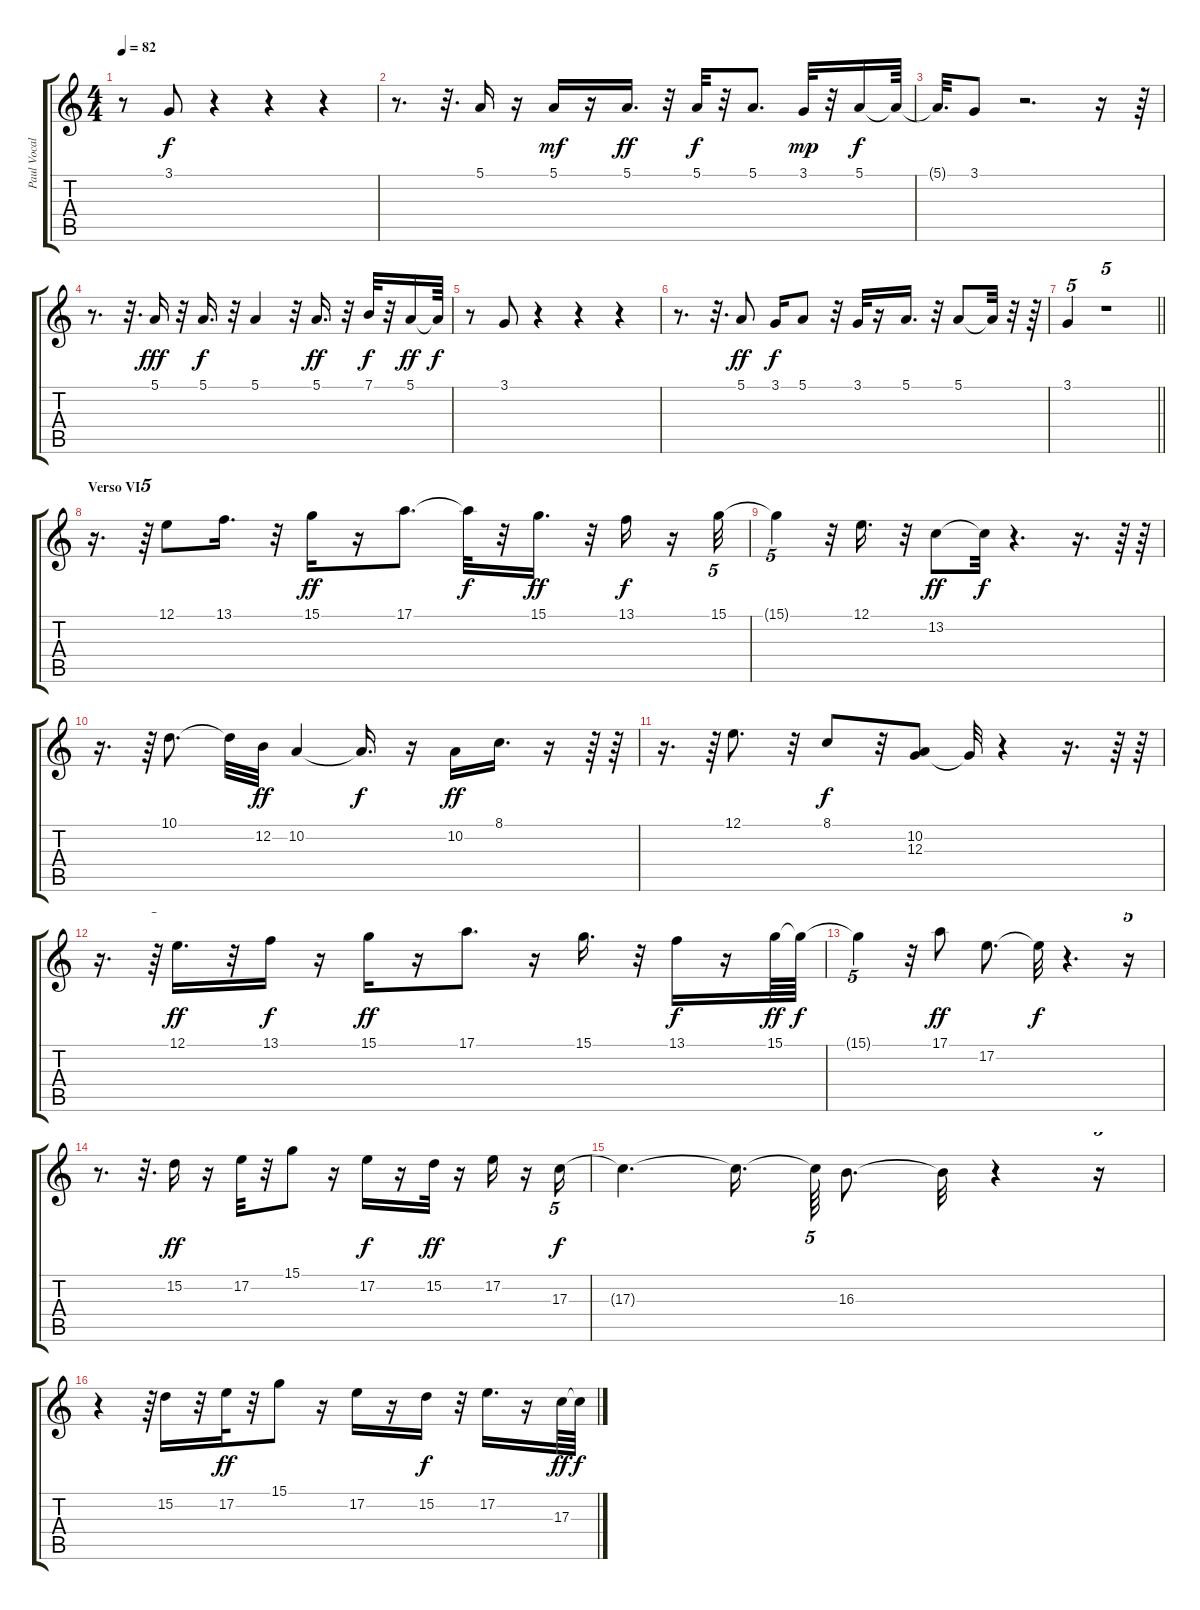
\track ("Paul Vocals" "Paul Vocal") {instrument harmonica}
\staff {score tabs}
\tuning (E4 B3 G3 D3 A2 E2) {hide}
\ts (4 4)
\tempo 82
\clef g2
\ks c
r.8{dy f} 3.1.8 r.4 r.4 r.4 |
r.8{d} r.32{d} 5.1.16 r.16 5.1.16{dy mf} r.16 5.1.16{d dy ff} r.32 5.1.32{dy f} r.32 5.1.8{d} 3.1.32{dy mp} r.32 5.1.16{dy f} 5.1{t}.64 |
5.1{t}.32{d} 3.1.8 r.2{d} r.16 r.64 |
r.8{d} r.32{d} 5.1.16{dy fff} r.32 5.1.16{d dy f} r.32 5.1.4 r.32 5.1.16{d dy ff} r.32 7.1.32{dy f} r.32 5.1.16{dy ff} 5.1{t}.64{dy f} |
r.8 3.1.8 r.4 r.4 r.4 |
r.8{d} r.32{d} 5.1.8{dy ff} 3.1.16{dy f} 5.1.8 r.32 3.1.32 r.16 5.1.16{d} r.32 5.1.8 5.1{t}.32 r.32 r.64 |
\barLineRight lightlight
3.1.4{tu (5 4)} r.1{tu (5 4)} |
\section ("" "Verso VI")
r.16{d} r.64{tu (5 4)} 12.1.8 13.1.16{d} r.32 15.1.16{dy ff} r.16 17.1.8{d} 17.1{t}.32{dy f} r.32 15.1.16{d dy ff} r.32 13.1.16{dy f} r.16 15.1.32{tu (5 4)} |
15.1{t}.4{tu (5 4)} r.32 12.1.16{d} r.32 13.2.8{dy ff} 13.2{t}.32{dy f} r.4{d} r.16{d} r.64 r.64 |
r.16{d} r.64{tu (5 4)} 10.1.8{d} 10.1{t}.32 12.2.32{dy ff} 10.2.4 10.2{t}.16{d dy f} r.16 10.2.16{dy ff} 8.1.16{d} r.16 r.64 r.64 |
r.16{d} r.64{tu (5 4)} 12.1.8{d} r.32 8.1.8{dy f} r.32 (10.2 12.3).8 12.3{t}.32 r.4 r.16{d} r.64 r.64 |
r.16{d} r.64{tu (5 4)} 12.1.16{d dy ff} r.32 13.1.16{dy f} r.16 15.1.16{dy ff} r.16 17.1.8{d} r.16 15.1.16{d} r.32 13.1.16{dy f} r.16 15.1.64{dy ff} 15.1{t}.64{dy f} |
15.1{t}.4{tu (5 4)} r.32 17.1.8{dy ff} 17.2.8{d} 17.2{t}.32{dy f} r.4{d} r.16{tu (5 4)} |
r.8{d} r.32{d} 15.2.16{dy ff} r.16 17.2.32 r.32 15.1.8 r.16 17.2.16{dy f} r.16 15.2.32{dy ff} r.16 17.2.16 r.16 17.3.16{tu (5 4) dy f} |
17.3{t}.4{d} 17.3{t}.16{d beam splitsecondary} 17.3{t}.64{tu (5 4)} 16.3.8{d} 16.3{t}.32 r.4 r.16{tu (5 4)} |
r.4 r.64{tu (5 4)} 15.2.16 r.32 17.2.32{dy ff} r.32 15.1.8 r.16 17.2.16 r.16 15.2.16{dy f} r.32 17.2.16{d} r.16 17.3.64{dy ff} 17.3{t}.64{dy f}
